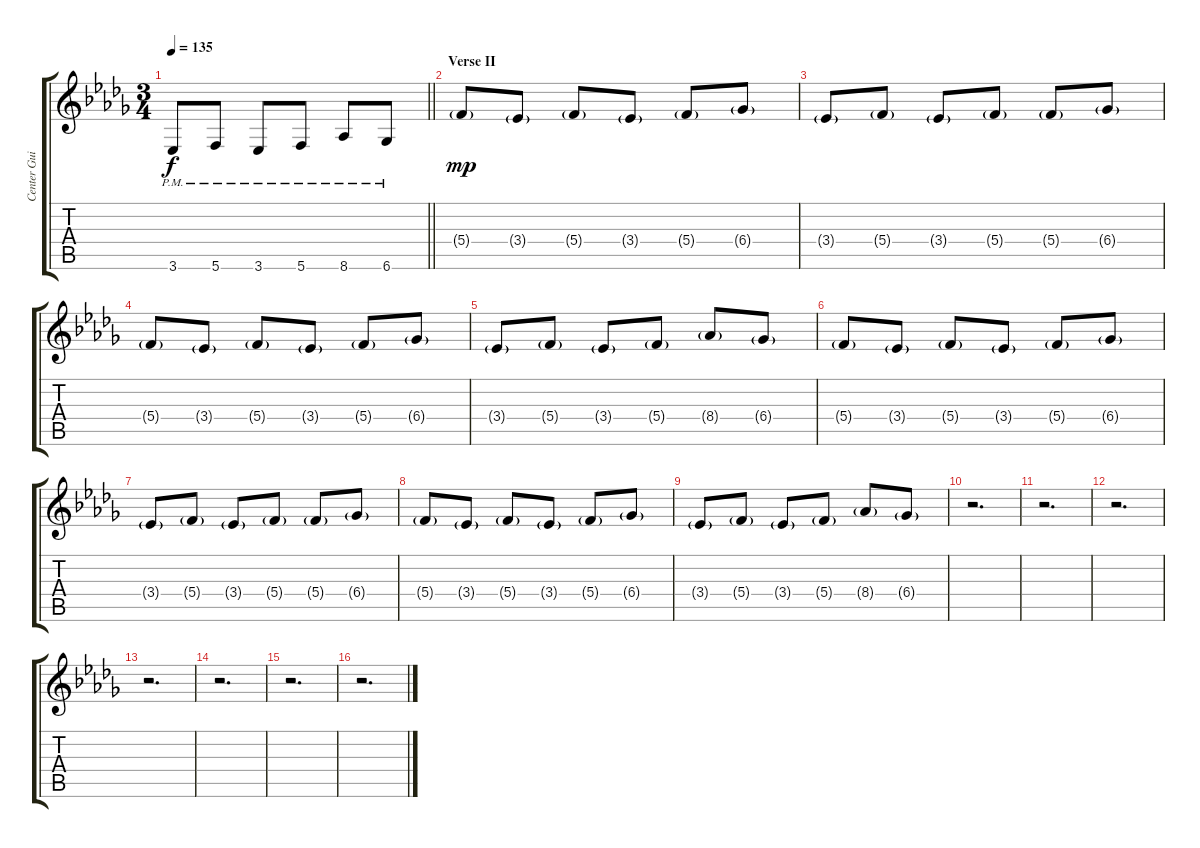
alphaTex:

\track ("Center Guitar" "Center Gui") {instrument distortionguitar}
\staff {score tabs}
\tuning (D4 A3 F3 C3 G2 C2) {hide}
\ts (3 4)
\tempo 135
\clef g2
\barLineRight lightlight
\ks db
3.6{pm}.8{dy f} 5.6{pm}.8 3.6{pm}.8 5.6{pm}.8 8.6{pm}.8 6.6{pm}.8 |
\section ("" "Verse II")
5.4{g}.8{dy mp balance 2} 3.4{g}.8 5.4{g}.8 3.4{g}.8 5.4{g}.8 6.4{g}.8 |
3.4{g}.8 5.4{g}.8{balance 14} 3.4{g}.8 5.4{g}.8 5.4{g}.8 6.4{g}.8 |
5.4{g}.8{balance 2} 3.4{g}.8 5.4{g}.8 3.4{g}.8 5.4{g}.8 6.4{g}.8 |
3.4{g}.8 5.4{g}.8{balance 14} 3.4{g}.8 5.4{g}.8 8.4{g}.8 6.4{g}.8 |
5.4{g}.8{balance 2} 3.4{g}.8 5.4{g}.8 3.4{g}.8 5.4{g}.8 6.4{g}.8 |
3.4{g}.8 5.4{g}.8{balance 14} 3.4{g}.8 5.4{g}.8 5.4{g}.8 6.4{g}.8 |
5.4{g}.8{balance 2} 3.4{g}.8 5.4{g}.8 3.4{g}.8 5.4{g}.8 6.4{g}.8 |
3.4{g}.8 5.4{g}.8{balance 14} 3.4{g}.8 5.4{g}.8 8.4{g}.8 6.4{g}.8 |
r.2{d} |
r.2{d} |
r.2{d} |
r.2{d} |
r.2{d} |
r.2{d} |
r.2{d}
